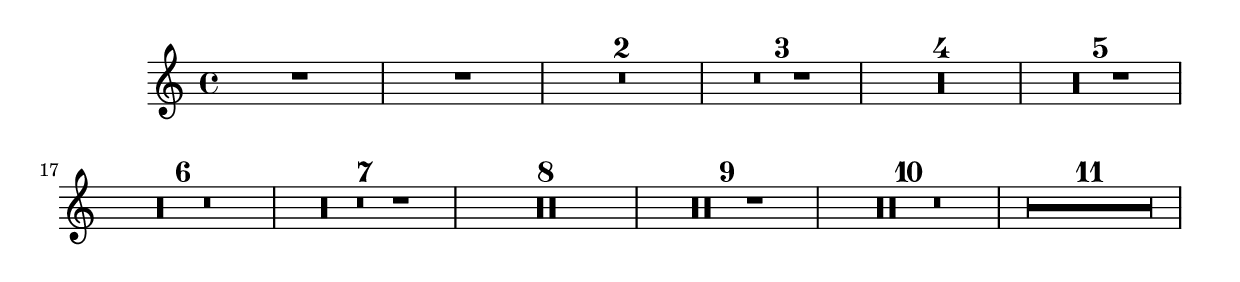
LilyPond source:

#(ly:set-option 'old-relative)
\version "1.9.0"

\header{
texidoc="
If @code{Score.skipBars} is set,
the signs for four, two, and one measure rest are combined to
produce the graphical representation of rests for up to 10 bars.
The number of bars will be written above the sign.
"
}

thenotes = \notes \relative cis' {
\property Score. skipBars = ##t
\time 4/4
R1 |
R1*1 |
R1*2 |
R1*3 |
R1*4 |
R1*5 |
R1*6 |
R1*7 |
R1*8 |
R1*9 |
R1*10 |
R1*11 | 
}

\score { < \context Staff \thenotes

	>
}

